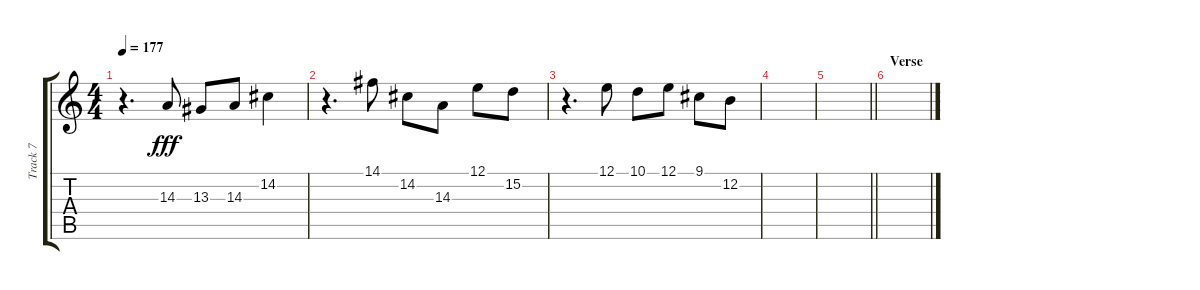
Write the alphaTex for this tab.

\track ("Track 7" "Track 7") {instrument clarinet}
\staff {score tabs}
\tuning (E4 B3 G3 D3 A2 E2) {hide}
\ts (4 4)
\tempo 177
\clef g2
\ks c
r.4{d dy fff} 14.3.8 13.3.8 14.3.8 14.2.4 |
r.4{d} 14.1.8 14.2.8 14.3.8 12.1.8 15.2.8 |
r.4{d} 12.1.8 10.1.8 12.1.8 9.1.8 12.2.8 |
|
\barLineRight lightlight
|
\section ("" "Verse")
